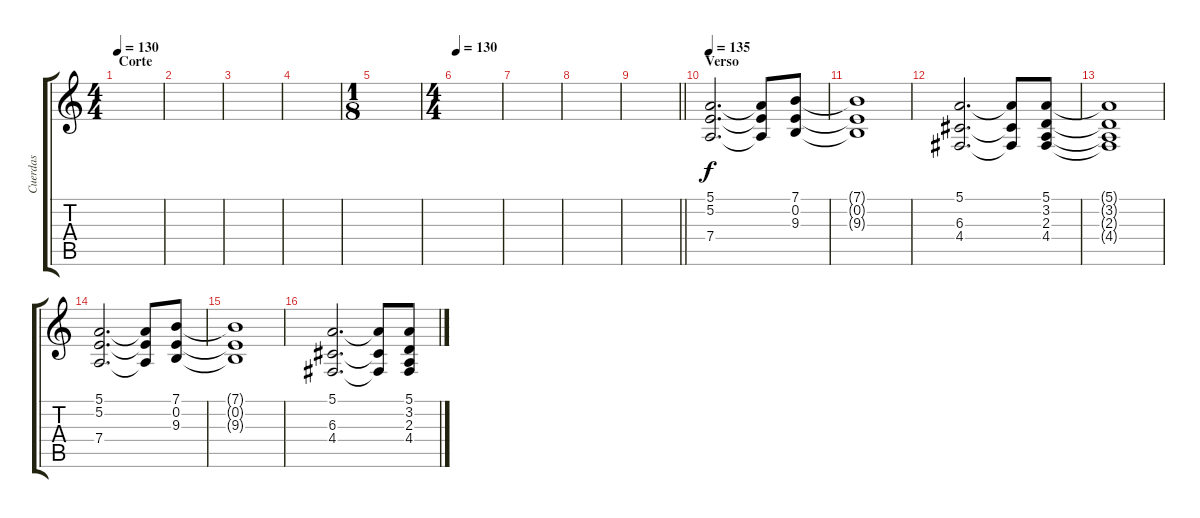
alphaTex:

\track ("Cuerdas" "Cuerdas") {instrument stringensemble1}
\staff {score tabs}
\tuning (E4 B3 G3 D3 A2 E2) {hide}
\ts (4 4)
\section ("" "Corte")
\tempo 130
\clef g2
\ks c
|
|
|
|
\ts (1 8)
|
\ts (4 4)
\tempo 130
|
|
|
\barLineRight lightlight
|
\section ("" "Verso")
\tempo 135
(5.1 5.2 7.4).2{d volume 12 balance 4} (5.1{t} 5.2{t} 7.4{t}).8 (7.1 0.2 9.3).8 |
(7.1{t} 0.2{t} 9.3{t}).1 |
(5.1 6.3 4.4).2{d} (5.1{t} 6.3{t} 4.4{t}).8 (5.1 3.2 2.3 4.4).8 |
(5.1{t} 3.2{t} 2.3{t} 4.4{t}).1 |
(5.1 5.2 7.4).2{d volume 12 balance 4} (5.1{t} 5.2{t} 7.4{t}).8 (7.1 0.2 9.3).8 |
(7.1{t} 0.2{t} 9.3{t}).1 |
(5.1 6.3 4.4).2{d} (5.1{t} 6.3{t} 4.4{t}).8 (5.1 3.2 2.3 4.4).8
